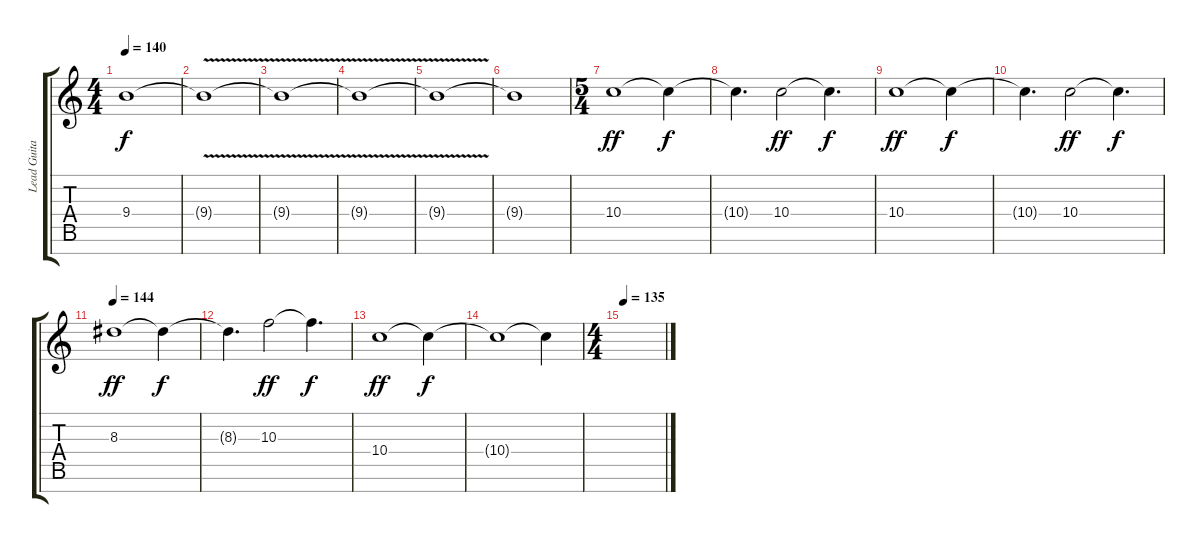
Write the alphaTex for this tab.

\track ("Lead Guitar" "Lead Guita") {instrument distortionguitar}
\staff {score tabs}
\tuning (E4 B3 G3 D3 A2 E2 B1) {hide}
\ts (4 4)
\tempo 140
\clef g2
\ks c
9.4{t}.1{dy f} |
9.4{v t}.1 |
9.4{t}.1 |
9.4{v t}.1 |
9.4{t}.1 |
9.4{t}.1 |
\ts (5 4)
10.4.1{dy ff} 10.4{t}.4{dy f} |
10.4{t}.4{d} 10.4.2{dy ff} 10.4{t}.4{d dy f} |
10.4.1{dy ff} 10.4{t}.4{dy f} |
10.4{t}.4{d} 10.4.2{dy ff} 10.4{t}.4{d dy f} |
\tempo 144
8.3.1{dy ff} 8.3{t}.4{dy f} |
8.3{t}.4{d} 10.3.2{dy ff} 10.3{t}.4{d dy f} |
10.4.1{dy ff} 10.4{t}.4{dy f} |
10.4{t}.1 10.4{t}.4 |
\ts (4 4)
\tempo 135
